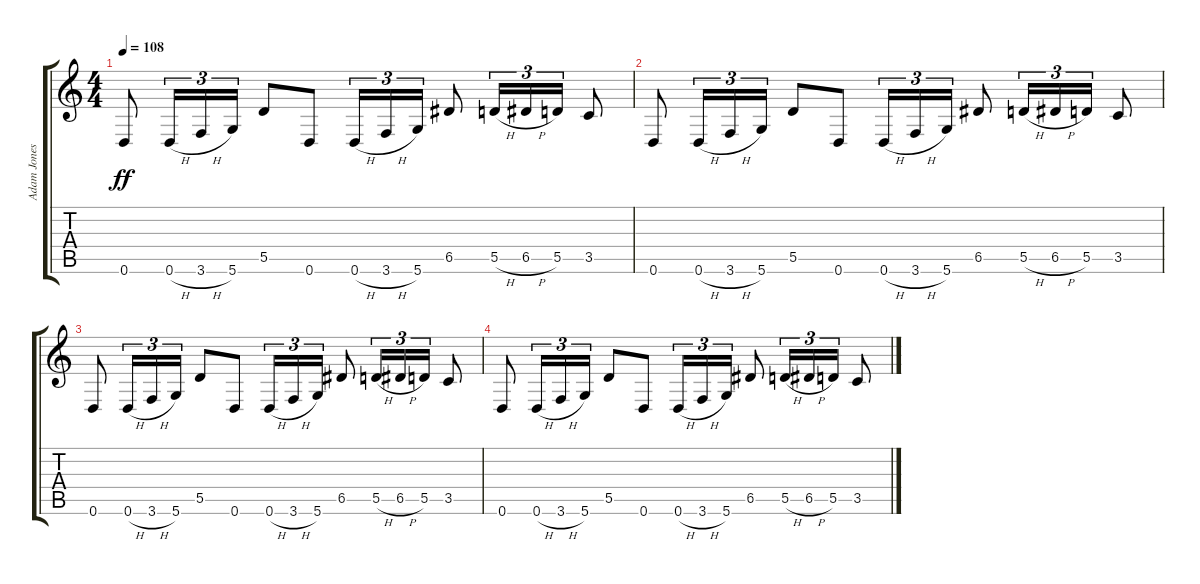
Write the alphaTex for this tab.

\track ("Adam Jones (right)" "Adam Jones") {instrument overdrivenguitar}
\staff {score tabs}
\tuning (E4 B3 G3 D3 A2 D2) {hide}
\ts (4 4)
\tempo 108
\clef g2
\ks c
0.6.8{dy ff} 0.6{h}.16{tu (3 2)} 3.6{h}.16{tu (3 2)} 5.6.16{tu (3 2)} 5.5.8 0.6.8 0.6{h}.16{tu (3 2)} 3.6{h}.16{tu (3 2)} 5.6.16{tu (3 2)} 6.5.8 5.5{h}.16{tu (3 2)} 6.5{h}.16{tu (3 2)} 5.5.16{tu (3 2)} 3.5.8 |
0.6.8 0.6{h}.16{tu (3 2)} 3.6{h}.16{tu (3 2)} 5.6.16{tu (3 2)} 5.5.8 0.6.8 0.6{h}.16{tu (3 2)} 3.6{h}.16{tu (3 2)} 5.6.16{tu (3 2)} 6.5.8 5.5{h}.16{tu (3 2)} 6.5{h}.16{tu (3 2)} 5.5.16{tu (3 2)} 3.5.8 |
0.6.8 0.6{h}.16{tu (3 2)} 3.6{h}.16{tu (3 2)} 5.6.16{tu (3 2)} 5.5.8 0.6.8 0.6{h}.16{tu (3 2)} 3.6{h}.16{tu (3 2)} 5.6.16{tu (3 2)} 6.5.8 5.5{h}.16{tu (3 2)} 6.5{h}.16{tu (3 2)} 5.5.16{tu (3 2)} 3.5.8 |
0.6.8 0.6{h}.16{tu (3 2)} 3.6{h}.16{tu (3 2)} 5.6.16{tu (3 2)} 5.5.8 0.6.8 0.6{h}.16{tu (3 2)} 3.6{h}.16{tu (3 2)} 5.6.16{tu (3 2)} 6.5.8 5.5{h}.16{tu (3 2)} 6.5{h}.16{tu (3 2)} 5.5.16{tu (3 2)} 3.5.8
